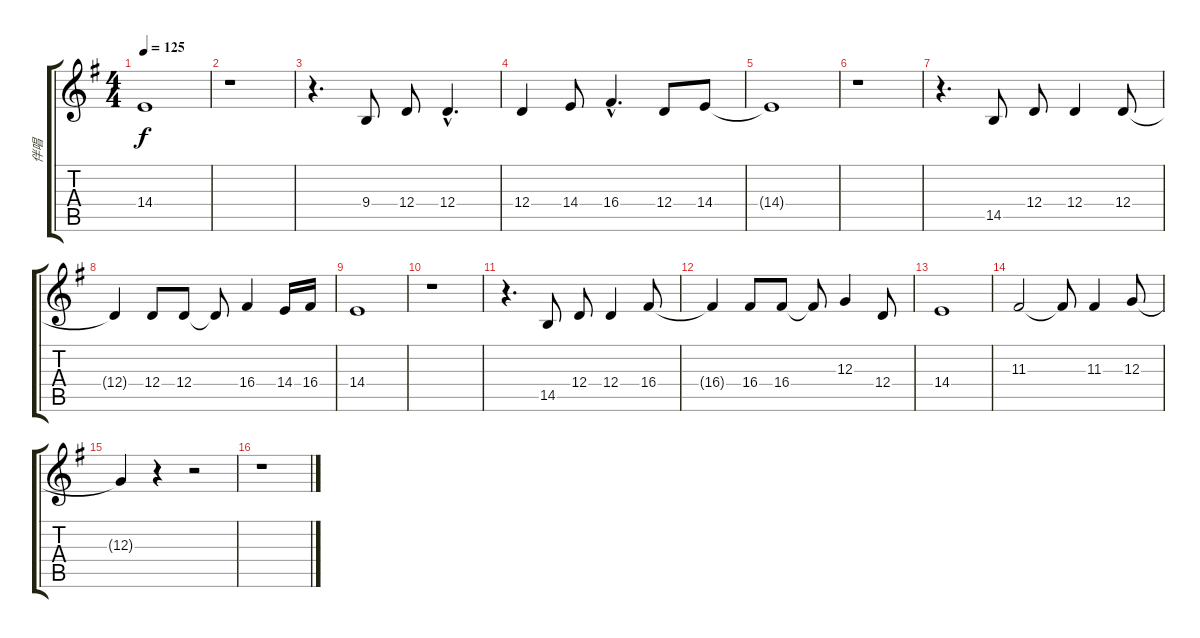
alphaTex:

\track ("伴唱" "伴唱") {instrument accordion}
\staff {score tabs}
\tuning (E4 B3 G3 D3 A2 E2) {hide}
\ts (4 4)
\tempo 125
\clef g2
\ks g
14.4{t}.1{dy f} |
r.1 |
r.4{d} 9.4.8 12.4.8 12.4{hac}.4{d} |
12.4.4 14.4.8 16.4{hac}.4{d} 12.4.8 14.4.8 |
14.4{t}.1 |
r.1 |
r.4{d} 14.5.8 12.4.8 12.4.4 12.4.8 |
12.4{t}.4 12.4.8 12.4.8 12.4{t}.8 16.4.4 14.4.16 16.4.16 |
14.4.1 |
r.1 |
r.4{d} 14.5.8 12.4.8 12.4.4 16.4.8 |
16.4{t}.4 16.4.8 16.4.8 16.4{t}.8 12.3.4 12.4.8 |
14.4.1 |
11.3.2 11.3{t}.8 11.3.4 12.3.8 |
12.3{t}.4 r.4 r.2 |
r.1
